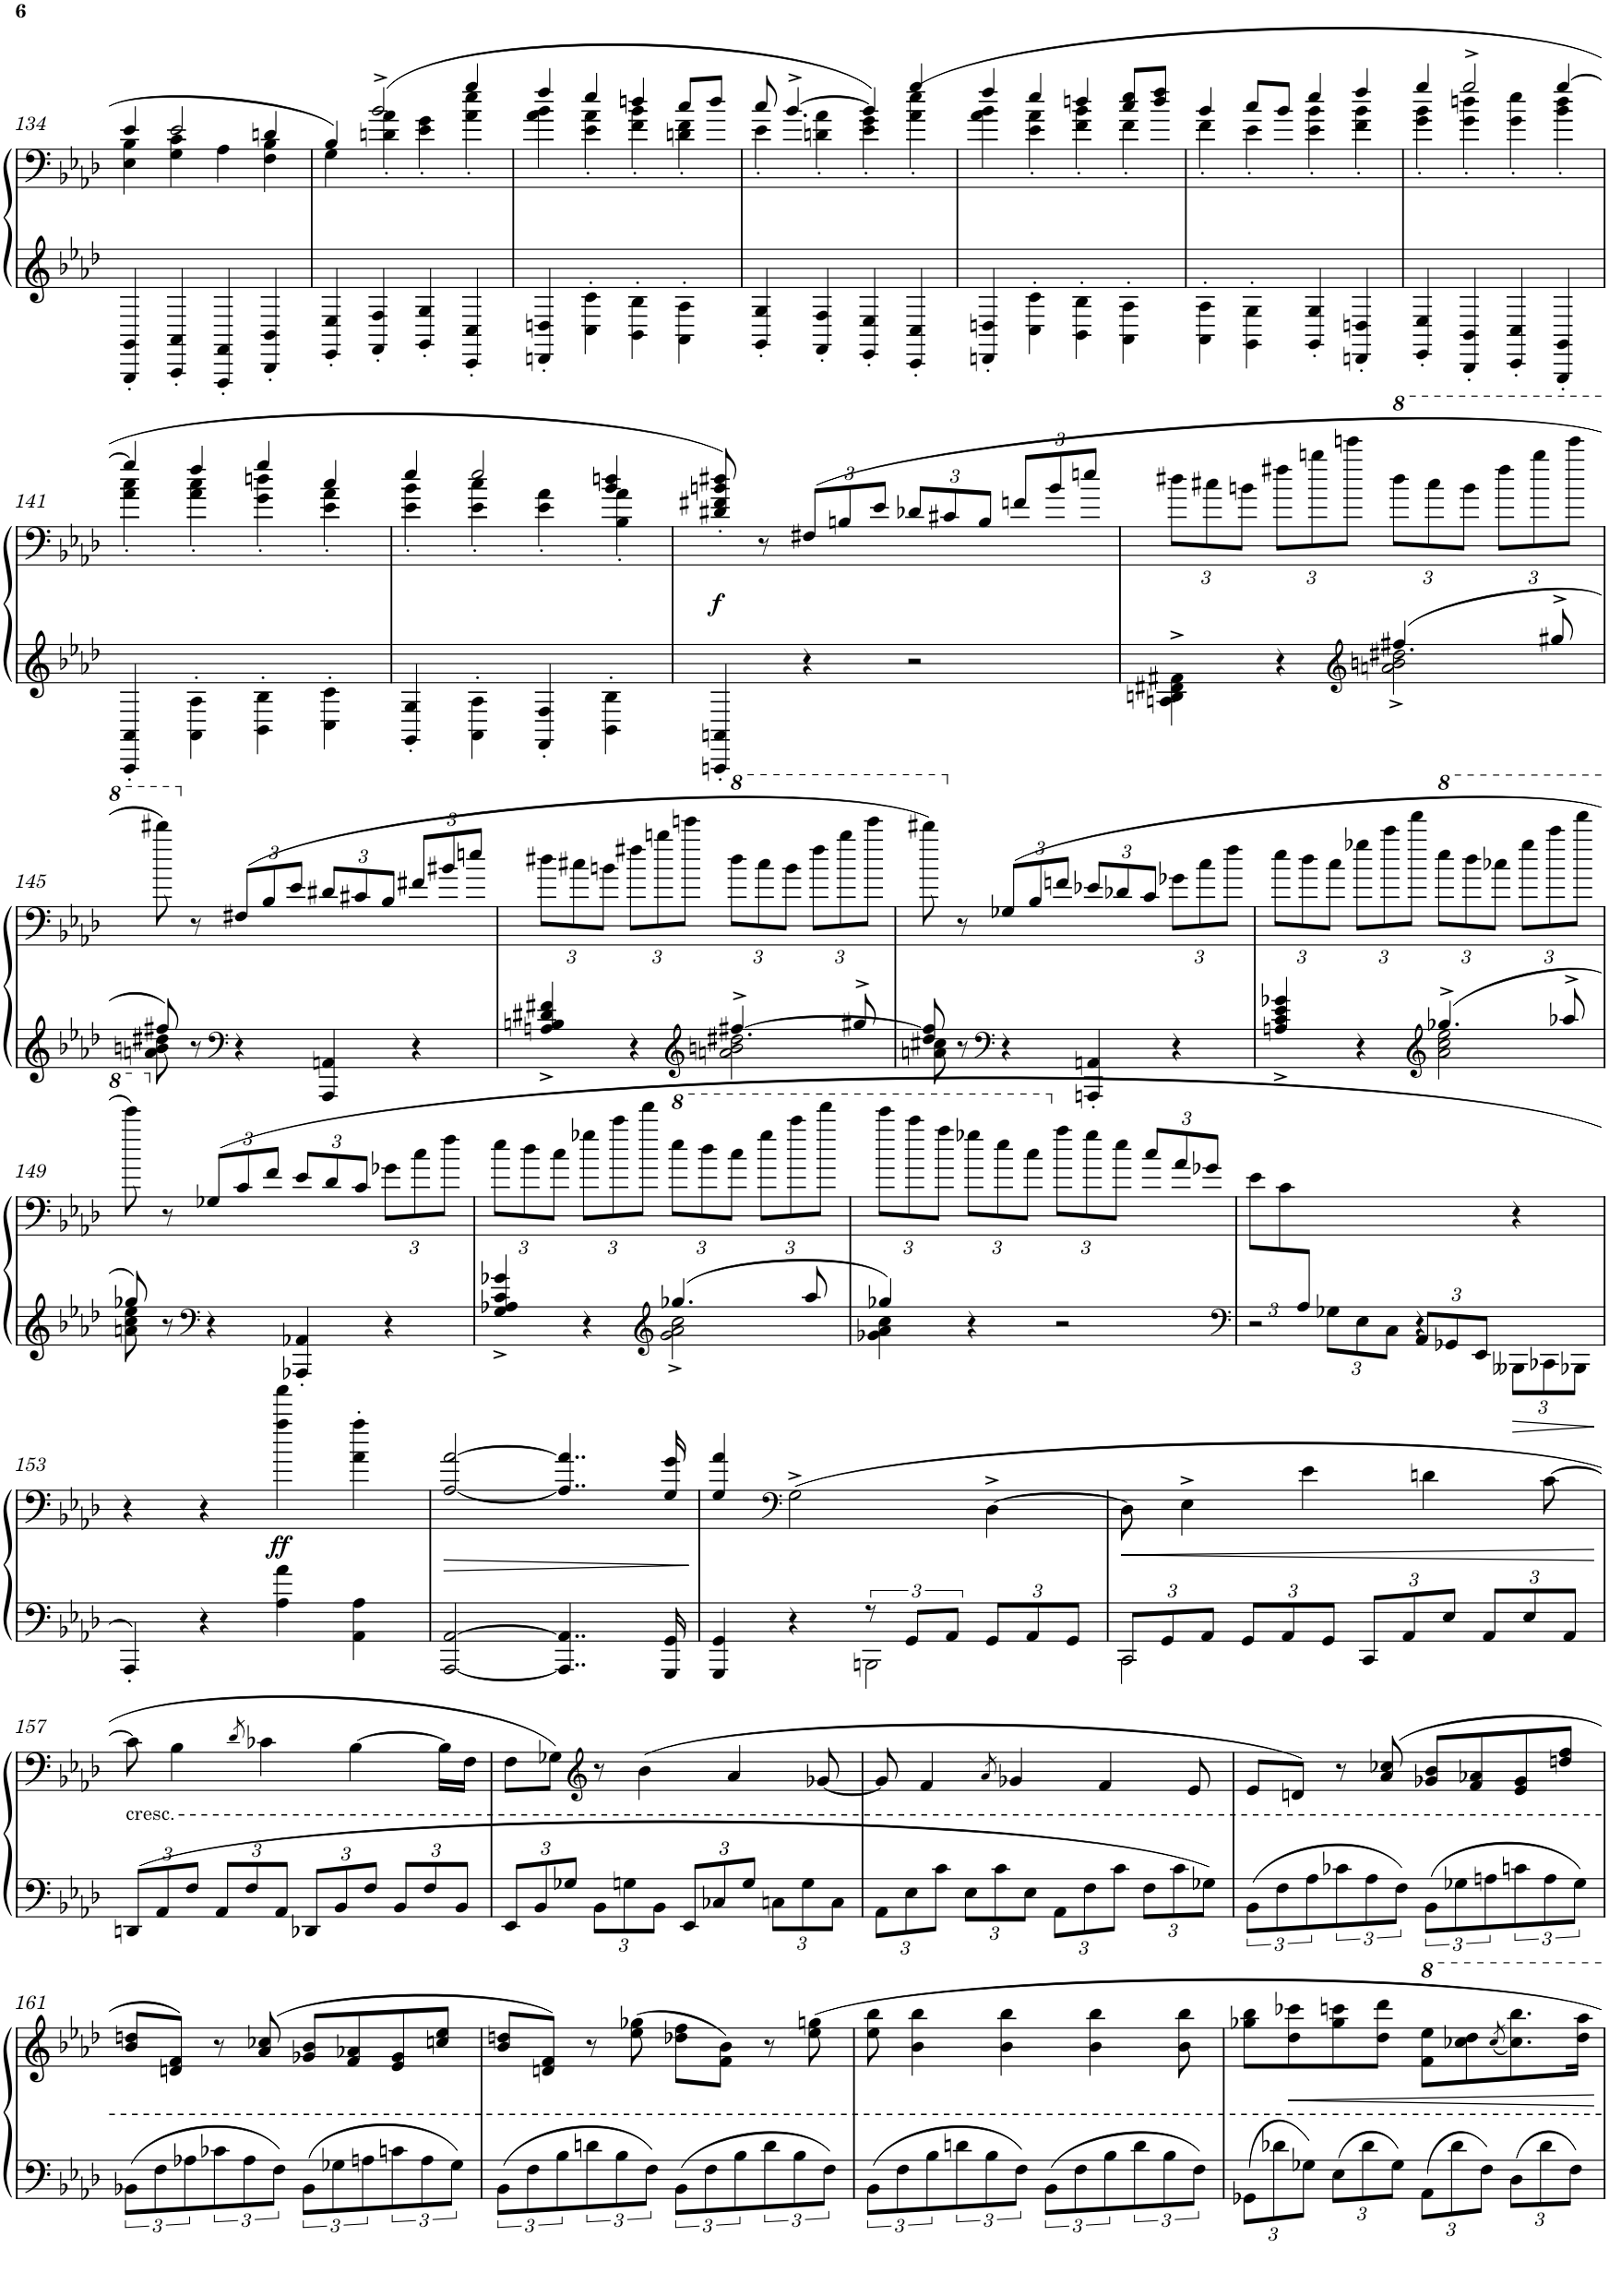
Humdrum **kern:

**kern	**kern	**dynam
*part1	*part1	*part1
*staff2	*staff1	*staff1/2
*I"Piano	*	*
*I'Pno.	*	*
!!LO:PB:g=z
*clefG2	*clefF4	*
*k[b-e-a-d-]	*k[b-e-a-d-]	*
*M2/2	*M2/2	*
*met(c|)	*met(c|)	*
=134	=134	=134
*	*^	*
4GGG/' 4GG/'	4E-\ 4B-\	4e-/	.
4AAA-/' 4AA-/'	4G\ 4c\	2e-/	.
4FFF/' 4FF/'	4A-\	.	.
4BBB-/' 4BB-/'	4F\ 4B-\	4dn/	.
=135	=135	=135	=135
4EE-/' 4E-/'	4G\	4B-/	.
4FF/' 4F/'	4dn\' 4a-\'	(>2b-^/	.
4GG/' 4G/'	4e-\' 4g\'	.	.
4CC/' 4C/'	4a-\' 4ee-\'	4gg/	.
=136	=136	=136	=136
4DDn/' 4Dn/'	4a-\ 4b-\	4ff/	.
4C\' 4c\'	4e-\' 4a-\'	4ee-/	.
4BB-\' 4B-\'	4f\' 4b-\'	4ddn/	.
4AA-\' 4A-\'	4dn\' 4f\'	8cc/L	.
.	.	8dd/J	.
=137	=137	=137	=137
4GG/' 4G/'	4e-'\	8cc/	.
.	.	[4.b-^/	.
4FF/' 4F/'	4dn\' 4a-\'	.	.
4EE-/' 4E-/'	4e-\' 4g\'	4b-/])	.
4CC/' 4C/'	(>4a-\' 4ee-\'	4gg/	.
=138	=138	=138	=138
4DDn/' 4Dn/'	4a-\ 4b-\	4ff/	.
4C\' 4c\'	4e-\' 4a-\'	4ee-/	.
4BB-\' 4B-\'	4f\' 4b-\'	4ddn/	.
4AA-\' 4A-\'	4f'\	8cc/ 8ee-/L	.
.	.	8dd/ 8ff/J	.
=139	=139	=139	=139
4AA-\' 4A-\'	4f'\	4b-/	.
4GG\' 4G\'	4e-'\	8cc/L	.
.	.	8b-/J	.
4GG/' 4G/'	4e-\' 4b-\'	4ee-/	.
4DDn/' 4Dn/'	4f\' 4b-\'	4ff/	.
=140	=140	=140	=140
4EE-/' 4E-/'	4g\' 4b-\'	4gg/	.
4BBB-/' 4BB-/'	4g\' 4ddn\'	2gg^/	.
4CC/' 4C/'	4g\' 4ee-\'	.	.
4GGG/' 4GG/'	4b-\' 4dd\'	[4gg/	.
!!LO:LB:g=z	!!
=141	=141	=141	=141
4AAA-/' 4AA-/'	4a-\' 4cc\'	4gg/]	.
4AA-\' 4A-\'	4a-\' 4cc\'	4ff/	.
4BB-\' 4B-\'	4g\' 4ddn\'	4gg/	.
4C\' 4c\'	4e-\' 4a-\'	4cc/	.
=142	=142	=142	=142
4GG/' 4G/'	4e-\' 4b-\'	4ee-/	.
4AA-\' 4A-\'	4e-\' 4cc\'	2ee-/	.
4FF/' 4F/'	4e-\' 4a-\'	.	.
4BB-\' 4B-\'	4B-\' 4a-\'	4b-/ 4ddn/	.
=143	=143	=143	=143
!	!	!	!LO:DY:b
*	*v	*v	*
4AAAn/' 4AAn/'	8d#X/' 8f#X/' 8bn/' 8dd#X/')	f
.	8r	.
*	*Xbrackettup	*
4r	(>12F#X/L	.
.	12Bn/	.
.	12e-/J	.
2r	12d-X/L	.
.	12c#X/	.
.	12B/J	.
.	12fn/L	.
.	12b/	.
.	12een/J	.
=144	=144	=144
*^	*	*
4An\^ 4Bn\^ 4d#X\^ 4f#X\^	2ryy	12dd#X\L	.
.	.	12cc#X\	.
.	.	12bn\J	.
4r	.	12ff#X\L	.
.	.	12bbn\	.
.	.	12eeen\J	.
*clefG2	*	*	*
*	*	*8va	*
2an\^ 2bn\^ 2dd#X\^	4.ff#X/	12ddd#\L	.
.	.	12ccc#\	.
.	.	12bb\J	.
.	.	12fff#\L	.
.	.	12bbb\	.
.	8gg#X^/	.	.
.	.	12eeee\J	.
!!LO:LB:g=z
=145	=145	=145	=145
8an\ 8bn\ 8dd#X\	8ff#X/	8dddd#X\)	.
*	*	*X8va	*
8r	2..ryy	8r	.
*clefF4	*	*	*
4r	.	(>12F#X/L	.
.	.	12B-/	.
.	.	12e-/J	.
4AAA-/ 4AAn/	.	12d#X/L	.
.	.	12c#X/	.
.	.	12B-/J	.
4r	.	12f#X/L	.
.	.	12b#X/	.
.	.	12een/J	.
=146	=146	=146	=146
4An/^ 4Bn/^ 4d#X/^ 4f#X/^	2ryy	12dd#X\L	.
.	.	12cc#X\	.
.	.	12bn\J	.
4r	.	12ff#X\L	.
.	.	12bbn\	.
.	.	12eeen\J	.
*clefG2	*	*	*
*	*	*8va	*
2an\ 2bn\ 2dd#X\	[4.ff#X^/	12ddd#\L	.
.	.	12ccc#\	.
.	.	12bb\J	.
.	.	12fff#\L	.
.	.	12bbb\	.
.	8gg#X^/	.	.
.	.	12eeee\J	.
=147	=147	=147	=147
8an\ 8cc#X\	8dd-/ 8ff#/]	8dddd#X\)	.
*	*	*X8va	*
8r	2..ryy	8r	.
*clefF4	*	*	*
4r	.	(>12G-X/L	.
.	.	12B-/	.
.	.	12fn/J	.
4AAAn/' 4AAn/'	.	12e-X/L	.
.	.	12d-X/	.
.	.	12c/J	.
4r	.	12g-X\L	.
.	.	12cc\	.
.	.	12ff\J	.
=148	=148	=148	=148
4An/^ 4c/^ 4e-/^ 4g-X/^	2ryy	12ee-\L	.
.	.	12dd-\	.
.	.	12cc\J	.
4r	.	12gg-X\L	.
.	.	12ccc\	.
.	.	12fff\J	.
*clefG2	*	*	*
*	*	*8va	*
2a-\ 2cc\ 2ee-\	4.gg-X^/	12eee-\L	.
.	.	12ddd-\	.
.	.	12ccc-X\J	.
.	.	12ggg-\L	.
.	.	12cccc\	.
.	8aa-X^/	.	.
.	.	12ffff\J	.
!!LO:LB:g=z
=149	=149	=149	=149
8an\ 8cc\ 8ee-\	8gg-X/	8eeee-\)	.
*	*	*X8va	*
8r	2..ryy	8r	.
*clefF4	*	*	*
4r	.	(>12G-X/L	.
.	.	12c/	.
.	.	12f/J	.
4AAA-X/' 4AA-X/'	.	12e-/L	.
.	.	12d-/	.
.	.	12c/J	.
4r	.	12g-X\L	.
.	.	12cc\	.
.	.	12ff\J	.
=150	=150	=150	=150
4G/^ 4A-X/^ 4c/^ 4g-X/^	2ryy	12ee-\L	.
.	.	12dd-\	.
.	.	12cc\J	.
4r	.	12gg-X\L	.
.	.	12ccc\	.
.	.	12fff\J	.
*clefG2	*	*	*
*	*	*8va	*
2g-\^ 2a-\^ 2cc\^	4.gg-X/	12eee-\L	.
.	.	12ddd-\	.
.	.	12ccc\J	.
.	.	12ggg-\L	.
.	.	12cccc\	.
.	8aa-/	.	.
.	.	12ffff\J	.
=151	=151	=151	=151
4g-X\ 4a-\ 4cc\	4gg-X/	12eeee-\L	.
.	.	12cccc\	.
.	.	12aaa-\J	.
4r	2.ryy	12ggg-X\L	.
.	.	12eee-\	.
.	.	12ccc\J	.
*	*	*X8va	*
2r	.	12aa-\L	.
.	.	12gg-\	.
.	.	12ee-\J	.
.	.	12cc/L	.
.	.	12a-/	.
.	.	12g-X/J	.
=152	=152	=152	=152
*clefF4	*	*	*
6ryy	2r	12e-\L	.
.	.	12c\	.
12A-/J	.	12%7ryy	.
*Xbrackettup	*	*	*
12G-X\L	.	.	.
12E-\	.	.	.
12C\J	.	.	.
12AA-/L	4r	.	.
12GG-X/	.	.	.
12EE-/J	.	.	.
4ryy	12BBB--X\L	4r	.
.	12CC-X\	.	.
.	12BBB-X\J	.	.
*v	*v	*	*
!!LO:LB:g=z
=153	=153	=153
4AAA-'/)	4r	.
4r	4r	.
!	!	!LO:DY:b
4A-\ 4a-\	4aa-\ 4aaa-\	ff
4AA-\ 4A-\	4a-\' 4aa-\'	.
=154	=154	=154
!	!	!LO:HP:b
[2AAA-/ [2AA-/	[2A-/ [2a-/	>
4..AAA-/] 4..AA-/]	4..A-/] 4..a-/]	.
16GGG/ 16GG/	16G/ 16g/	.
.	.	]
=155	=155	=155
*^	*	*
4GGG/ 4GG/	2ryy	4G/ 4a-/	.
*	*	*clefF4	*
4r	.	(>2G^\	.
*brackettup	*	*	*
12r	2BBBn\	.	.
12GG/L	.	.	.
12AA-/J	.	.	.
*Xbrackettup	*	*	*
12GG/L	.	[4D-^\	.
12AA-/	.	.	.
12GG/J	.	.	.
=156	=156	=156	=156
!LO:N:head=open	!	!	!LO:HP:b
12CC/L	2CC\	8D-\]	<
12GG/	.	.	.
.	.	4E-^\	.
12AA-/J	.	.	.
12GG/L	.	.	.
12AA-/	.	.	.
.	.	4e-\	.
12GG/J	.	.	.
12CC/L	2ryy	.	.
12AA-/	.	.	.
.	.	4dn\	.
12E-/J	.	.	.
12AA-/L	.	.	.
12E-/	.	.	.
.	.	[8c\	.
12AA-/J	.	.	.
*v	*v	*	*
.	.	[
!!LO:LB:g=z
=157	=157	=157
!	!LO:TX:b:t=cresc.	!
!LO:N:head=solid	!	!
12DDn/L	8c\]	.
12AA-/	.	.
.	4B-\	.
12F/J	.	.
12AA-/L	.	.
12F/	.	.
.	8qd-/	.
.	4c-X\	.
12AA-/J	.	.
12DD-X/L	.	.
12BB-/	.	.
.	[4B-\	.
12F/J	.	.
12BB-/L	.	.
12F/	.	.
.	16B-\LL]	.
12BB-/J	.	.
.	16F\JJ	.
=158	=158	=158
!LO:N:head=solid	!	!
12EE-/L	8F\L	.
12BB-/	.	.
.	8G-X\J)	.
12G-X/J	.	.
*	*clefG2	*
12BB-\L	8r	.
12Gn\	.	.
.	(>4b-\	.
12BB-\J	.	.
12EE-/L	.	.
12C-X/	.	.
.	4a-/	.
12G/J	.	.
12Cn\L	.	.
12G\	.	.
.	[8g-X/	.
12C\J	.	.
=159	=159	=159
!LO:N:head=solid	!	!
12AA-\L	8g-/]	.
12E-\	.	.
.	4f/	.
12c\J	.	.
12E-\L	.	.
12c\	.	.
.	8qa-/	.
.	4g-X/	.
12E-\J	.	.
12AA-\L	.	.
12F\	.	.
.	4f/	.
12c\J	.	.
12F\L	.	.
12c\	.	.
.	8e-/	.
12G-X\J	.	.
=160	=160	=160
*brackettup	*	*
!LO:N:head=solid	!	!
12BB-\L	8e-/L	.
12F\	.	.
.	8dn/J)	.
12A-\	.	.
12c-X\	8r	.
12A-\	.	.
.	(>8a-/ 8cc-X/	.
12F\J	.	.
!LO:N:head=solid	!	!
12BB-\L	8g-X/ 8b-/L	.
12G-X\	.	.
.	8f/ 8a-X/	.
12An\	.	.
12cn\	8e-/ 8g-/	.
12A\	.	.
.	8ddn/ 8ff/J	.
12G-\J	.	.
!!LO:LB:g=z
=161	=161	=161
!LO:N:head=solid	!	!
12BB-X\L	8b-/ 8ddn/L	.
12F\	.	.
.	8dn/ 8f/J)	.
12A-X\	.	.
12c-X\	8r	.
12A-\	.	.
.	(>8a-/ 8cc-X/	.
12F\J	.	.
!LO:N:head=solid	!	!
12BB-\L	8g-X/ 8b-/L	.
12G-X\	.	.
.	8f/ 8a-X/	.
12An\	.	.
12cn\	8e-/ 8g-/	.
12A\	.	.
.	8ccn/ 8ee-/J	.
12G-\J	.	.
=162	=162	=162
!LO:N:head=solid	!	!
12BB-\L	8b-/ 8ddn/L	.
12F\	.	.
.	8dn/ 8f/J)	.
12B-\	.	.
12dn\	8r	.
12B-\	.	.
.	(>8ee-\ 8gg-X\	.
12F\J	.	.
!LO:N:head=solid	!	!
12BB-\L	8dd-X\ 8ff\L	.
12F\	.	.
.	8f\ 8b-\J)	.
12B-\	.	.
12d\	8r	.
12B-\	.	.
.	8ee-\ 8ggn\	.
12F\J	.	.
=163	=163	=163
!LO:N:head=solid	!	!
12BB-\L	8ee-\ 8bb-\	.
12F\	.	.
.	4b-\ 4bb-\	.
12B-\	.	.
12dn\	.	.
12B-\	.	.
.	4b-\ 4bb-\	.
12F\J	.	.
!LO:N:head=solid	!	!
12BB-\L	.	.
12F\	.	.
.	4b-\ 4bb-\	.
12B-\	.	.
12d\	.	.
12B-\	.	.
.	8b-\ 8bb-\	.
12F\J	.	.
=164	=164	=164
*Xbrackettup	*	*
!LO:N:head=solid	!	!
12GG-X\L	8gg-X\ 8bb-\L	.
12d-X\	.	.
!	!	!LO:HP:b
.	8dd-\ 8ccc-X\	<
12G-X\J	.	.
12E-\L	8gg-\ 8cccn\	.
12d-\	.	.
.	8dd-\ 8ddd-\J	.
12G-\J	.	.
!LO:N:head=solid	!	!
12AA-\L	8ff\ 8eee-\L	.
12d-\	.	.
.	8ccc-X\ 8ddd-\	.
12F\J	.	.
.	(<8qccc-/	.
12D-\L	8.ccc-\ 8.bbb-\)	.
12d-\	.	.
12F\J	.	.
.	16ddd-\ 16aaa-\Jk	.
.	.	[
=	=	=
*-	*-	*-
